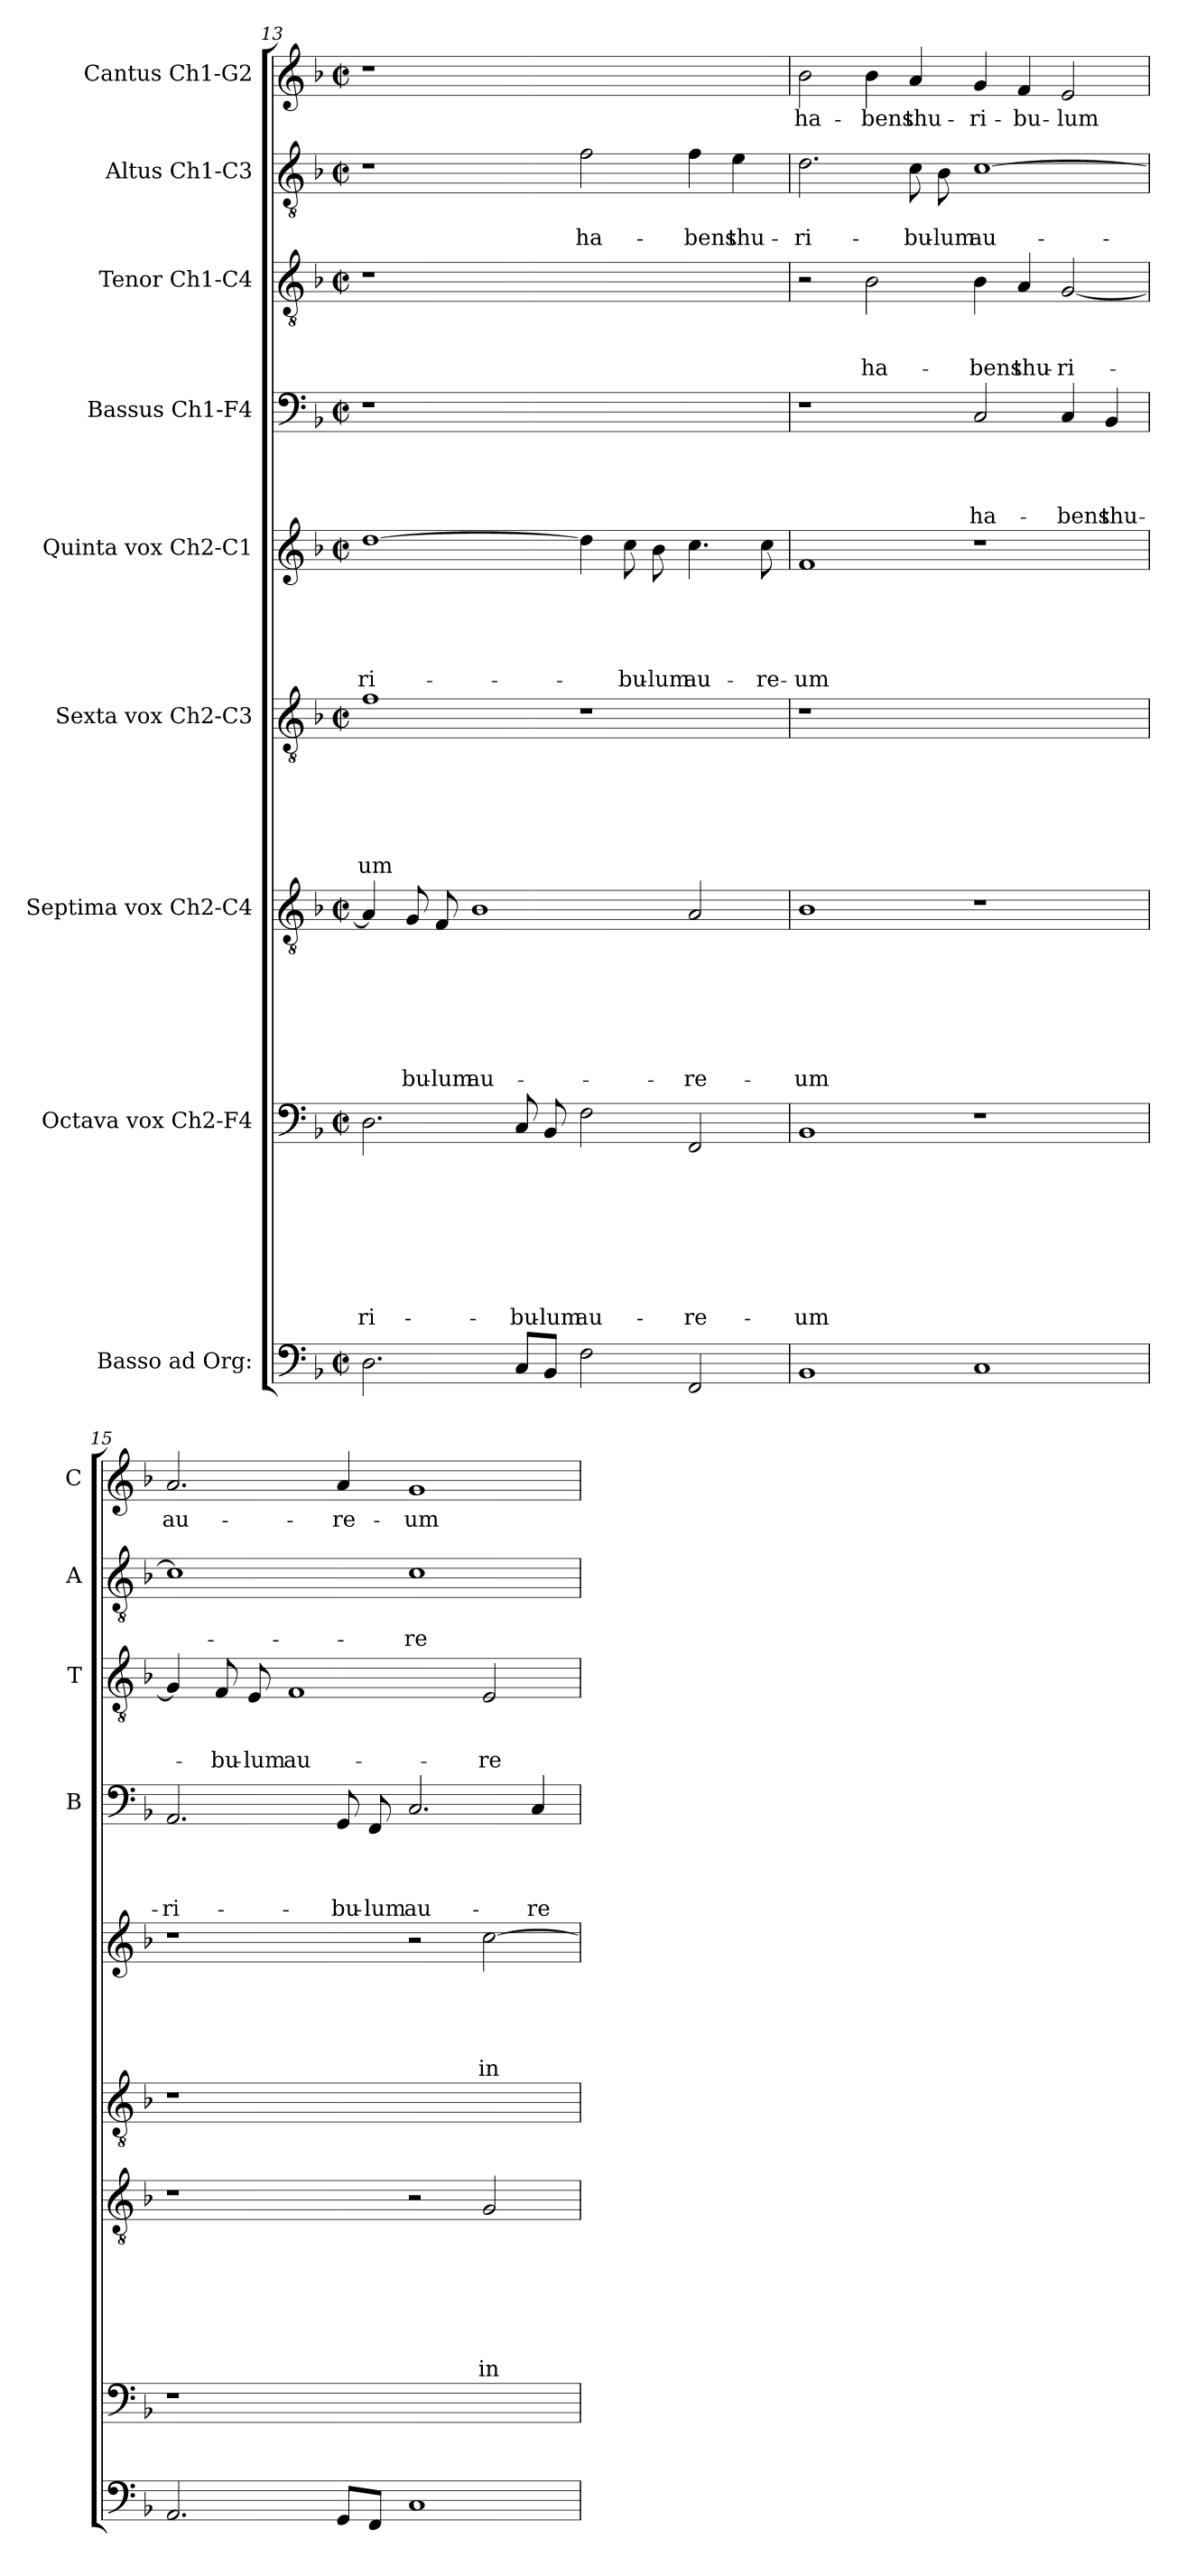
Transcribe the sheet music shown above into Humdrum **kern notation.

**kern	**kern	**text	**text	**text	**text	**text	**text	**text	**text	**kern	**text	**text	**text	**text	**text	**text	**text	**kern	**text	**text	**text	**text	**text	**text	**kern	**text	**text	**text	**text	**text	**kern	**text	**text	**text	**text	**kern	**text	**text	**text	**kern	**text	**text	**kern	**text
*part9	*part8	*part8	*part8	*part8	*part8	*part8	*part8	*part8	*part8	*part7	*part7	*part7	*part7	*part7	*part7	*part7	*part7	*part6	*part6	*part6	*part6	*part6	*part6	*part6	*part5	*part5	*part5	*part5	*part5	*part5	*part4	*part4	*part4	*part4	*part4	*part3	*part3	*part3	*part3	*part2	*part2	*part2	*part1	*part1
*staff9	*staff8	*staff8	*staff8	*staff8	*staff8	*staff8	*staff8	*staff8	*staff8	*staff7	*staff7	*staff7	*staff7	*staff7	*staff7	*staff7	*staff7	*staff6	*staff6	*staff6	*staff6	*staff6	*staff6	*staff6	*staff5	*staff5	*staff5	*staff5	*staff5	*staff5	*staff4	*staff4	*staff4	*staff4	*staff4	*staff3	*staff3	*staff3	*staff3	*staff2	*staff2	*staff2	*staff1	*staff1
*I"Basso ad Org:	*I"Octava vox Ch2-F4	*	*	*	*	*	*	*	*	*I"Septima vox Ch2-C4	*	*	*	*	*	*	*	*I"Sexta vox Ch2-C3	*	*	*	*	*	*	*I"Quinta vox Ch2-C1	*	*	*	*	*	*I"Bassus Ch1-F4	*	*	*	*	*I"Tenor Ch1-C4	*	*	*	*I"Altus Ch1-C3	*	*	*I"Cantus Ch1-G2	*
*	*	*	*	*	*	*	*	*	*	*	*	*	*	*	*	*	*	*	*	*	*	*	*	*	*	*	*	*	*	*	*I'B	*	*	*	*	*I'T	*	*	*	*I'A	*	*	*I'C	*
!!LO:LB:g=z
*clefF4	*clefF4	*	*	*	*	*	*	*	*	*clefGv2	*	*	*	*	*	*	*	*clefGv2	*	*	*	*	*	*	*clefG2	*	*	*	*	*	*clefF4	*	*	*	*	*clefGv2	*	*	*	*clefGv2	*	*	*clefG2	*
*k[b-]	*k[b-]	*	*	*	*	*	*	*	*	*k[b-]	*	*	*	*	*	*	*	*k[b-]	*	*	*	*	*	*	*k[b-]	*	*	*	*	*	*k[b-]	*	*	*	*	*k[b-]	*	*	*	*k[b-]	*	*	*k[b-]	*
*F:	*F:	*	*	*	*	*	*	*	*	*F:	*	*	*	*	*	*	*	*F:	*	*	*	*	*	*	*F:	*	*	*	*	*	*F:	*	*	*	*	*F:	*	*	*	*F:	*	*	*F:	*
*M2/2	*M2/2	*	*	*	*	*	*	*	*	*M2/2	*	*	*	*	*	*	*	*M2/2	*	*	*	*	*	*	*M2/2	*	*	*	*	*	*M2/2	*	*	*	*	*M2/2	*	*	*	*M2/2	*	*	*M2/2	*
*met(c|)	*met(c|)	*	*	*	*	*	*	*	*	*met(c|)	*	*	*	*	*	*	*	*met(c|)	*	*	*	*	*	*	*met(c|)	*	*	*	*	*	*met(c|)	*	*	*	*	*met(c|)	*	*	*	*met(c|)	*	*	*met(c|)	*
=13	=13	=13	=13	=13	=13	=13	=13	=13	=13	=13	=13	=13	=13	=13	=13	=13	=13	=13	=13	=13	=13	=13	=13	=13	=13	=13	=13	=13	=13	=13	=13	=13	=13	=13	=13	=13	=13	=13	=13	=13	=13	=13	=13	=13
!	!	!	!	!	!	!	!	!	!LO:LY:b	!	!	!	!	!	!	!	!	!	!	!	!	!	!	!LO:LY:b	!	!	!	!	!	!LO:LY:b	!	!	!	!	!	!	!	!	!	!	!	!	!	!
2.D\	2.D\	.	.	.	.	.	.	.	-ri-	4A/]	.	.	.	.	.	.	.	1f	.	.	.	.	.	-um	[1dd	.	.	.	.	-ri-	1r	.	.	.	.	1r	.	.	.	1r	.	.	1r	.
!	!	!	!	!	!	!	!	!	!	!	!	!	!	!	!	!	!LO:LY:b	!	!	!	!	!	!	!	!	!	!	!	!	!	!	!	!	!	!	!	!	!	!	!	!	!	!	!
.	.	.	.	.	.	.	.	.	.	8G/	.	.	.	.	.	.	-bu-	.	.	.	.	.	.	.	.	.	.	.	.	.	.	.	.	.	.	.	.	.	.	.	.	.	.	.
!	!	!	!	!	!	!	!	!	!	!	!	!	!	!	!	!	!LO:LY:b	!	!	!	!	!	!	!	!	!	!	!	!	!	!	!	!	!	!	!	!	!	!	!	!	!	!	!
.	.	.	.	.	.	.	.	.	.	8F/	.	.	.	.	.	.	-lum	.	.	.	.	.	.	.	.	.	.	.	.	.	.	.	.	.	.	.	.	.	.	.	.	.	.	.
!	!	!	!	!	!	!	!	!	!	!	!	!	!	!	!	!	!LO:LY:b	!	!	!	!	!	!	!	!	!	!	!	!	!	!	!	!	!	!	!	!	!	!	!	!	!	!	!
.	.	.	.	.	.	.	.	.	.	1B-	.	.	.	.	.	.	au-	.	.	.	.	.	.	.	.	.	.	.	.	.	.	.	.	.	.	.	.	.	.	.	.	.	.	.
!	!	!	!	!	!	!	!	!	!LO:LY:b	!	!	!	!	!	!	!	!	!	!	!	!	!	!	!	!	!	!	!	!	!	!	!	!	!	!	!	!	!	!	!	!	!	!	!
8C/L	8C/	.	.	.	.	.	.	.	-bu-	.	.	.	.	.	.	.	.	.	.	.	.	.	.	.	.	.	.	.	.	.	.	.	.	.	.	.	.	.	.	.	.	.	.	.
!	!	!	!	!	!	!	!	!	!LO:LY:b	!	!	!	!	!	!	!	!	!	!	!	!	!	!	!	!	!	!	!	!	!	!	!	!	!	!	!	!	!	!	!	!	!	!	!
8BB-/J	8BB-/	.	.	.	.	.	.	.	-lum	.	.	.	.	.	.	.	.	.	.	.	.	.	.	.	.	.	.	.	.	.	.	.	.	.	.	.	.	.	.	.	.	.	.	.
!	!	!	!	!	!	!	!	!	!LO:LY:b	!	!	!	!	!	!	!	!	!	!	!	!	!	!	!	!	!	!	!	!	!	!	!	!	!	!	!	!	!	!	!	!	!LO:LY:b	!	!
2F\	2F\	.	.	.	.	.	.	.	au-	.	.	.	.	.	.	.	.	1r	.	.	.	.	.	.	4dd\]	.	.	.	.	.	1ryy	.	.	.	.	1ryy	.	.	.	2f\	.	ha-	1ryy	.
!	!	!	!	!	!	!	!	!	!	!	!	!	!	!	!	!	!	!	!	!	!	!	!	!	!	!	!	!	!	!LO:LY:b	!	!	!	!	!	!	!	!	!	!	!	!	!	!
.	.	.	.	.	.	.	.	.	.	.	.	.	.	.	.	.	.	.	.	.	.	.	.	.	8cc\	.	.	.	.	-bu-	.	.	.	.	.	.	.	.	.	.	.	.	.	.
!	!	!	!	!	!	!	!	!	!	!	!	!	!	!	!	!	!	!	!	!	!	!	!	!	!	!	!	!	!	!LO:LY:b	!	!	!	!	!	!	!	!	!	!	!	!	!	!
.	.	.	.	.	.	.	.	.	.	.	.	.	.	.	.	.	.	.	.	.	.	.	.	.	8b-\	.	.	.	.	-lum	.	.	.	.	.	.	.	.	.	.	.	.	.	.
!	!	!	!	!	!	!	!	!	!LO:LY:b	!	!	!	!	!	!	!	!LO:LY:b	!	!	!	!	!	!	!	!	!	!	!	!	!LO:LY:b	!	!	!	!	!	!	!	!	!	!	!	!LO:LY:b	!	!
2FF/	2FF/	.	.	.	.	.	.	.	-re-	2A/	.	.	.	.	.	.	-re-	.	.	.	.	.	.	.	4.cc\	.	.	.	.	au-	.	.	.	.	.	.	.	.	.	4f\	.	-bens	.	.
!	!	!	!	!	!	!	!	!	!	!	!	!	!	!	!	!	!	!	!	!	!	!	!	!	!	!	!	!	!	!	!	!	!	!	!	!	!	!	!	!	!	!LO:LY:b	!	!
.	.	.	.	.	.	.	.	.	.	.	.	.	.	.	.	.	.	.	.	.	.	.	.	.	.	.	.	.	.	.	.	.	.	.	.	.	.	.	.	4e\	.	thu-	.	.
!	!	!	!	!	!	!	!	!	!	!	!	!	!	!	!	!	!	!	!	!	!	!	!	!	!	!	!	!	!	!LO:LY:b	!	!	!	!	!	!	!	!	!	!	!	!	!	!
.	.	.	.	.	.	.	.	.	.	.	.	.	.	.	.	.	.	.	.	.	.	.	.	.	8cc\	.	.	.	.	-re-	.	.	.	.	.	.	.	.	.	.	.	.	.	.
=14	=14	=14	=14	=14	=14	=14	=14	=14	=14	=14	=14	=14	=14	=14	=14	=14	=14	=14	=14	=14	=14	=14	=14	=14	=14	=14	=14	=14	=14	=14	=14	=14	=14	=14	=14	=14	=14	=14	=14	=14	=14	=14	=14	=14
!	!	!	!	!	!	!	!	!	!LO:LY:b	!	!	!	!	!	!	!	!LO:LY:b	!	!	!	!	!	!	!	!	!	!	!	!	!LO:LY:b	!	!	!	!	!	!	!	!	!	!	!	!LO:LY:b	!	!LO:LY:b
1BB-	1BB-	.	.	.	.	.	.	.	-um	1B-	.	.	.	.	.	.	-um	1r	.	.	.	.	.	.	1f	.	.	.	.	-um	1r	.	.	.	.	2r	.	.	.	2.d\	.	-ri-	2b-\	ha-
!	!	!	!	!	!	!	!	!	!	!	!	!	!	!	!	!	!	!	!	!	!	!	!	!	!	!	!	!	!	!	!	!	!	!	!	!	!	!	!LO:LY:b	!	!	!	!	!LO:LY:b
.	.	.	.	.	.	.	.	.	.	.	.	.	.	.	.	.	.	.	.	.	.	.	.	.	.	.	.	.	.	.	.	.	.	.	.	2B-\	.	.	ha-	.	.	.	4b-\	-bens
!	!	!	!	!	!	!	!	!	!	!	!	!	!	!	!	!	!	!	!	!	!	!	!	!	!	!	!	!	!	!	!	!	!	!	!	!	!	!	!	!	!	!LO:LY:b	!	!LO:LY:b
.	.	.	.	.	.	.	.	.	.	.	.	.	.	.	.	.	.	.	.	.	.	.	.	.	.	.	.	.	.	.	.	.	.	.	.	.	.	.	.	8c\	.	-bu-	4a/	thu-
!	!	!	!	!	!	!	!	!	!	!	!	!	!	!	!	!	!	!	!	!	!	!	!	!	!	!	!	!	!	!	!	!	!	!	!	!	!	!	!	!	!	!LO:LY:b	!	!
.	.	.	.	.	.	.	.	.	.	.	.	.	.	.	.	.	.	.	.	.	.	.	.	.	.	.	.	.	.	.	.	.	.	.	.	.	.	.	.	8B-\	.	-lum	.	.
!	!	!	!	!	!	!	!	!	!	!	!	!	!	!	!	!	!	!	!	!	!	!	!	!	!	!	!	!	!	!	!	!	!	!	!LO:LY:b	!	!	!	!LO:LY:b	!	!	!LO:LY:b	!	!LO:LY:b
1C	1r	.	.	.	.	.	.	.	.	1r	.	.	.	.	.	.	.	1ryy	.	.	.	.	.	.	1r	.	.	.	.	.	2C/	.	.	.	ha-	4B-\	.	.	-bens	[1c	.	au-	4g/	-ri-
!	!	!	!	!	!	!	!	!	!	!	!	!	!	!	!	!	!	!	!	!	!	!	!	!	!	!	!	!	!	!	!	!	!	!	!	!	!	!	!LO:LY:b	!	!	!	!	!LO:LY:b
.	.	.	.	.	.	.	.	.	.	.	.	.	.	.	.	.	.	.	.	.	.	.	.	.	.	.	.	.	.	.	.	.	.	.	.	4A/	.	.	thu-	.	.	.	4f/	-bu-
!	!	!	!	!	!	!	!	!	!	!	!	!	!	!	!	!	!	!	!	!	!	!	!	!	!	!	!	!	!	!	!	!	!	!	!LO:LY:b	!	!	!	!LO:LY:b	!	!	!	!	!LO:LY:b
.	.	.	.	.	.	.	.	.	.	.	.	.	.	.	.	.	.	.	.	.	.	.	.	.	.	.	.	.	.	.	4C/	.	.	.	-bens	[2G/	.	.	-ri-	.	.	.	2e/	-lum
!	!	!	!	!	!	!	!	!	!	!	!	!	!	!	!	!	!	!	!	!	!	!	!	!	!	!	!	!	!	!	!	!	!	!	!LO:LY:b	!	!	!	!	!	!	!	!	!
.	.	.	.	.	.	.	.	.	.	.	.	.	.	.	.	.	.	.	.	.	.	.	.	.	.	.	.	.	.	.	4BB-/	.	.	.	thu-	.	.	.	.	.	.	.	.	.
=15	=15	=15	=15	=15	=15	=15	=15	=15	=15	=15	=15	=15	=15	=15	=15	=15	=15	=15	=15	=15	=15	=15	=15	=15	=15	=15	=15	=15	=15	=15	=15	=15	=15	=15	=15	=15	=15	=15	=15	=15	=15	=15	=15	=15
!	!	!	!	!	!	!	!	!	!	!	!	!	!	!	!	!	!	!	!	!	!	!	!	!	!	!	!	!	!	!	!	!	!	!	!LO:LY:b	!	!	!	!	!	!	!	!	!LO:LY:b
2.AA/	1r	.	.	.	.	.	.	.	.	1r	.	.	.	.	.	.	.	1r	.	.	.	.	.	.	1r	.	.	.	.	.	2.AA/	.	.	.	-ri-	4G/]	.	.	.	1c]	.	.	2.a/	au-
!	!	!	!	!	!	!	!	!	!	!	!	!	!	!	!	!	!	!	!	!	!	!	!	!	!	!	!	!	!	!	!	!	!	!	!	!	!	!	!LO:LY:b	!	!	!	!	!
.	.	.	.	.	.	.	.	.	.	.	.	.	.	.	.	.	.	.	.	.	.	.	.	.	.	.	.	.	.	.	.	.	.	.	.	8F/	.	.	-bu-	.	.	.	.	.
!	!	!	!	!	!	!	!	!	!	!	!	!	!	!	!	!	!	!	!	!	!	!	!	!	!	!	!	!	!	!	!	!	!	!	!	!	!	!	!LO:LY:b	!	!	!	!	!
.	.	.	.	.	.	.	.	.	.	.	.	.	.	.	.	.	.	.	.	.	.	.	.	.	.	.	.	.	.	.	.	.	.	.	.	8E/	.	.	-lum	.	.	.	.	.
!	!	!	!	!	!	!	!	!	!	!	!	!	!	!	!	!	!	!	!	!	!	!	!	!	!	!	!	!	!	!	!	!	!	!	!	!	!	!	!LO:LY:b	!	!	!	!	!
.	.	.	.	.	.	.	.	.	.	.	.	.	.	.	.	.	.	.	.	.	.	.	.	.	.	.	.	.	.	.	.	.	.	.	.	1F	.	.	au-	.	.	.	.	.
!	!	!	!	!	!	!	!	!	!	!	!	!	!	!	!	!	!	!	!	!	!	!	!	!	!	!	!	!	!	!	!	!	!	!	!LO:LY:b	!	!	!	!	!	!	!	!	!LO:LY:b
8GG/L	.	.	.	.	.	.	.	.	.	.	.	.	.	.	.	.	.	.	.	.	.	.	.	.	.	.	.	.	.	.	8GG/	.	.	.	-bu-	.	.	.	.	.	.	.	4a/	-re-
!	!	!	!	!	!	!	!	!	!	!	!	!	!	!	!	!	!	!	!	!	!	!	!	!	!	!	!	!	!	!	!	!	!	!	!LO:LY:b	!	!	!	!	!	!	!	!	!
8FF/J	.	.	.	.	.	.	.	.	.	.	.	.	.	.	.	.	.	.	.	.	.	.	.	.	.	.	.	.	.	.	8FF/	.	.	.	-lum	.	.	.	.	.	.	.	.	.
!	!	!	!	!	!	!	!	!	!	!	!	!	!	!	!	!	!	!	!	!	!	!	!	!	!	!	!	!	!	!	!	!	!	!	!LO:LY:b	!	!	!	!	!	!	!LO:LY:b	!	!LO:LY:b
1C	1ryy	.	.	.	.	.	.	.	.	2r	.	.	.	.	.	.	.	1ryy	.	.	.	.	.	.	2r	.	.	.	.	.	2.C/	.	.	.	au-	.	.	.	.	1c	.	-re-	1g	-um
!	!	!	!	!	!	!	!	!	!	!	!	!	!	!	!	!	!LO:LY:b	!	!	!	!	!	!	!	!	!	!	!	!	!LO:LY:b	!	!	!	!	!	!	!	!	!LO:LY:b	!	!	!	!	!
.	.	.	.	.	.	.	.	.	.	2G/	.	.	.	.	.	.	in	.	.	.	.	.	.	.	[2cc\	.	.	.	.	in	.	.	.	.	.	2E/	.	.	-re-	.	.	.	.	.
!	!	!	!	!	!	!	!	!	!	!	!	!	!	!	!	!	!	!	!	!	!	!	!	!	!	!	!	!	!	!	!	!	!	!	!LO:LY:b	!	!	!	!	!	!	!	!	!
.	.	.	.	.	.	.	.	.	.	.	.	.	.	.	.	.	.	.	.	.	.	.	.	.	.	.	.	.	.	.	4C/	.	.	.	-re-	.	.	.	.	.	.	.	.	.
=	=	=	=	=	=	=	=	=	=	=	=	=	=	=	=	=	=	=	=	=	=	=	=	=	=	=	=	=	=	=	=	=	=	=	=	=	=	=	=	=	=	=	=	=
*-	*-	*-	*-	*-	*-	*-	*-	*-	*-	*-	*-	*-	*-	*-	*-	*-	*-	*-	*-	*-	*-	*-	*-	*-	*-	*-	*-	*-	*-	*-	*-	*-	*-	*-	*-	*-	*-	*-	*-	*-	*-	*-	*-	*-
